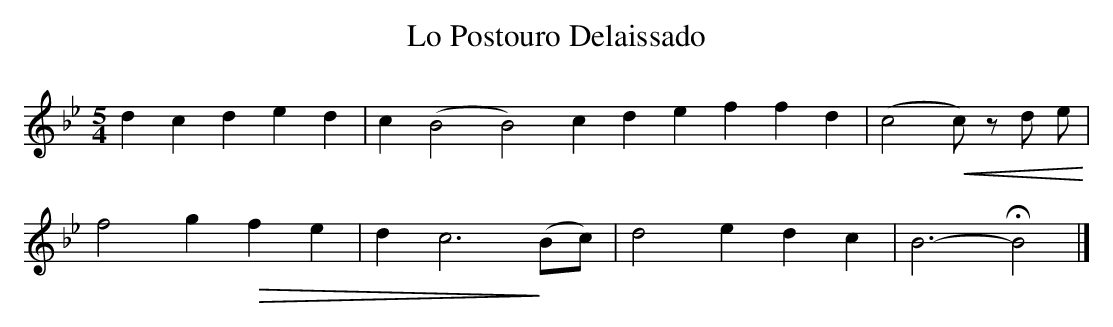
X:1
T:Lo Postouro Delaissado
M:5/4
L:1/4
K:Bb
dcded | c(B2B2) cdeffd | (c2 !crescendo(! c/) z/ d/ e/ !crescendo)!|
f2 g!diminuendo(!fe | d c3 !diminuendo)!(B/c/)| d2edc | B3-!fermata!B2 |]
